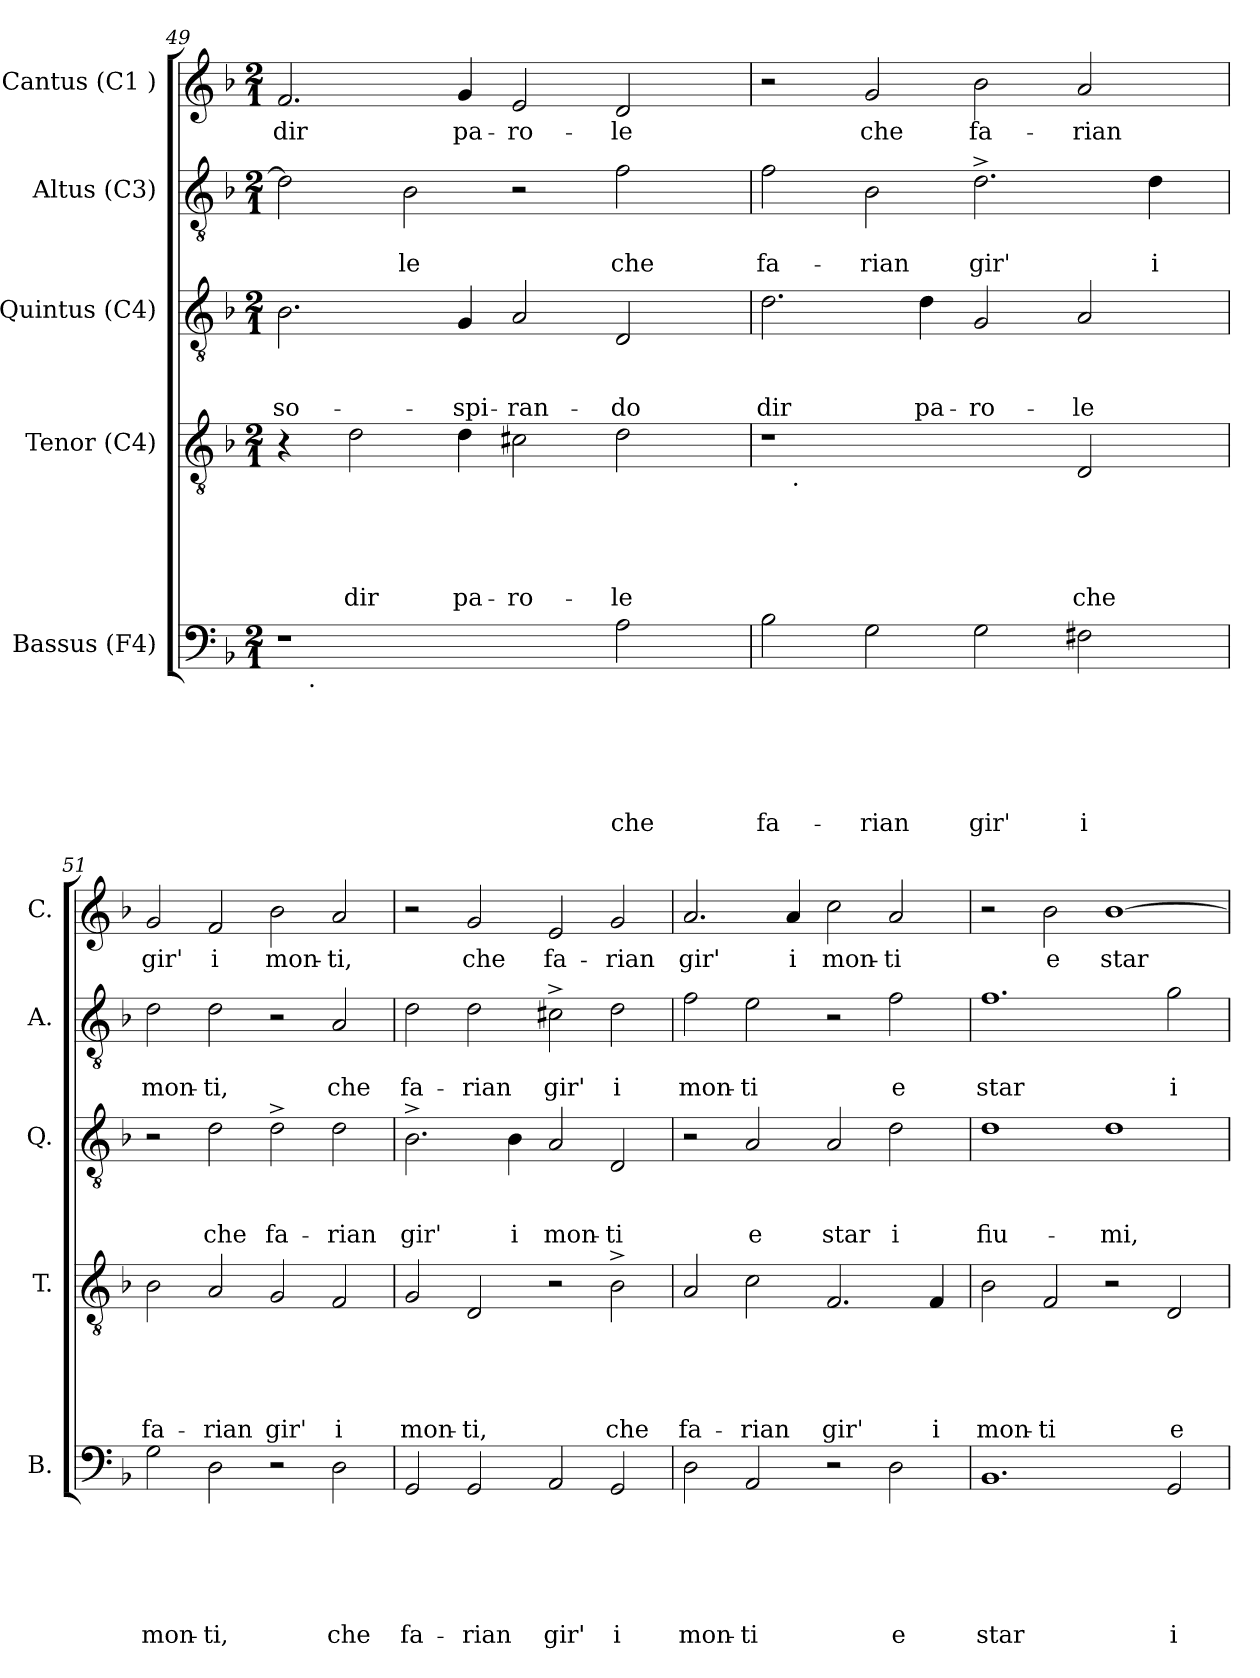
**kern	**text	**text	**text	**text	**text	**text	**kern	**text	**text	**text	**text	**text	**kern	**text	**text	**text	**kern	**text	**text	**kern	**text
*part5	*part5	*part5	*part5	*part5	*part5	*part5	*part4	*part4	*part4	*part4	*part4	*part4	*part3	*part3	*part3	*part3	*part2	*part2	*part2	*part1	*part1
*staff5	*staff5	*staff5	*staff5	*staff5	*staff5	*staff5	*staff4	*staff4	*staff4	*staff4	*staff4	*staff4	*staff3	*staff3	*staff3	*staff3	*staff2	*staff2	*staff2	*staff1	*staff1
*I"Bassus (F4)	*	*	*	*	*	*	*I"Tenor (C4)	*	*	*	*	*	*I"Quintus (C4)	*	*	*	*I"Altus (C3)	*	*	*I"Cantus (C1 )	*
*I'B.	*	*	*	*	*	*	*I'T.	*	*	*	*	*	*I'Q.	*	*	*	*I'A.	*	*	*I'C.	*
!!LO:LB:g=z
*clefF4	*	*	*	*	*	*	*clefGv2	*	*	*	*	*	*clefGv2	*	*	*	*clefGv2	*	*	*clefG2	*
*k[b-]	*	*	*	*	*	*	*k[b-]	*	*	*	*	*	*k[b-]	*	*	*	*k[b-]	*	*	*k[b-]	*
*F:	*	*	*	*	*	*	*F:	*	*	*	*	*	*F:	*	*	*	*F:	*	*	*F:	*
*M2/1	*	*	*	*	*	*	*M2/1	*	*	*	*	*	*M2/1	*	*	*	*M2/1	*	*	*M2/1	*
=49	=49	=49	=49	=49	=49	=49	=49	=49	=49	=49	=49	=49	=49	=49	=49	=49	=49	=49	=49	=49	=49
!	!	!	!	!	!	!	!	!	!	!	!	!	!	!	!	!LO:LY:b	!	!	!	!	!LO:LY:b
*^	*	*	*	*	*	*	*	*	*	*	*	*	*	*	*	*	*	*	*	*	*
1r	16.ryy	.	.	.	.	.	.	4r	.	.	.	.	.	2.B-\	.	.	so-	2d\]	.	.	2.f/	dir
!	!LO:TX:b:t=.	!	!	!	!	!	!	!	!	!	!	!	!	!	!	!	!	!	!	!	!	!
.	1ryy	.	.	.	.	.	.	.	.	.	.	.	.	.	.	.	.	.	.	.	.	.
!	!	!	!	!	!	!	!	!	!	!	!	!	!LO:LY:b	!	!	!	!	!	!	!	!	!
.	.	.	.	.	.	.	.	2d\	.	.	.	.	dir	.	.	.	.	.	.	.	.	.
!	!	!	!	!	!	!	!	!	!	!	!	!	!	!	!	!	!	!	!	!LO:LY:b	!	!
.	.	.	.	.	.	.	.	.	.	.	.	.	.	.	.	.	.	2B-\	.	-le	.	.
!	!	!	!	!	!	!	!	!	!	!	!	!	!LO:LY:b	!	!	!	!LO:LY:b	!	!	!	!	!LO:LY:b
.	.	.	.	.	.	.	.	4d\	.	.	.	.	pa-	4G/	.	.	-spi-	.	.	.	4g/	pa-
!	!	!	!	!	!	!	!	!	!	!	!	!	!LO:LY:b	!	!	!	!LO:LY:b	!	!	!	!	!LO:LY:b
2ryy	.	.	.	.	.	.	.	2c#X\	.	.	.	.	-ro-	2A/	.	.	-ran-	2r	.	.	2e/	-ro-
.	2ryy	.	.	.	.	.	.	.	.	.	.	.	.	.	.	.	.	.	.	.	.	.
!	!	!	!	!	!	!	!LO:LY:b	!	!	!	!	!	!LO:LY:b	!	!	!	!LO:LY:b	!	!	!LO:LY:b	!	!LO:LY:b
2A\	.	.	.	.	.	.	che	2d\	.	.	.	.	-le	2D/	.	.	-do	2f\	.	che	2d/	-le
.	4ryy	.	.	.	.	.	.	.	.	.	.	.	.	.	.	.	.	.	.	.	.	.
.	8ryy	.	.	.	.	.	.	.	.	.	.	.	.	.	.	.	.	.	.	.	.	.
.	32ryy	.	.	.	.	.	.	.	.	.	.	.	.	.	.	.	.	.	.	.	.	.
=50	=50	=50	=50	=50	=50	=50	=50	=50	=50	=50	=50	=50	=50	=50	=50	=50	=50	=50	=50	=50	=50	=50
!	!	!	!	!	!	!	!LO:LY:b	!	!	!	!	!	!	!	!	!	!LO:LY:b	!	!	!LO:LY:b	!	!
*v	*v	*	*	*	*	*	*	*^	*	*	*	*	*	*	*	*	*	*	*	*	*	*
2B-\	.	.	.	.	.	fa-	1r	16.ryy	.	.	.	.	.	2.d\	.	.	dir	2f\	.	fa-	2r	.
!	!	!	!	!	!	!	!	!LO:TX:b:t=.	!	!	!	!	!	!	!	!	!	!	!	!	!	!
.	.	.	.	.	.	.	.	1ryy	.	.	.	.	.	.	.	.	.	.	.	.	.	.
!	!	!	!	!	!	!LO:LY:b	!	!	!	!	!	!	!	!	!	!	!	!	!	!LO:LY:b	!	!LO:LY:b
2G\	.	.	.	.	.	-rian	.	.	.	.	.	.	.	.	.	.	.	2B-\	.	-rian	2g/	che
!	!	!	!	!	!	!	!	!	!	!	!	!	!	!	!	!	!LO:LY:b	!	!	!	!	!
.	.	.	.	.	.	.	.	.	.	.	.	.	.	4d\	.	.	pa-	.	.	.	.	.
!	!	!	!	!	!	!LO:LY:b	!	!	!	!	!	!	!	!	!	!	!LO:LY:b	!	!	!LO:LY:b	!	!LO:LY:b
2G\	.	.	.	.	.	gir'	2ryy	.	.	.	.	.	.	2G/	.	.	-ro-	2.d^>\	.	gir'	2b-\	fa-
.	.	.	.	.	.	.	.	2ryy	.	.	.	.	.	.	.	.	.	.	.	.	.	.
!	!	!	!	!	!	!LO:LY:b	!	!	!	!	!	!	!LO:LY:b	!	!	!	!LO:LY:b	!	!	!	!	!LO:LY:b
2F#X\	.	.	.	.	.	i	2D/	.	.	.	.	.	che	2A/	.	.	-le	.	.	.	2a/	-rian
.	.	.	.	.	.	.	.	4ryy	.	.	.	.	.	.	.	.	.	.	.	.	.	.
!	!	!	!	!	!	!	!	!	!	!	!	!	!	!	!	!	!	!	!	!LO:LY:b	!	!
.	.	.	.	.	.	.	.	.	.	.	.	.	.	.	.	.	.	4d\	.	i	.	.
.	.	.	.	.	.	.	.	8ryy	.	.	.	.	.	.	.	.	.	.	.	.	.	.
.	.	.	.	.	.	.	.	32ryy	.	.	.	.	.	.	.	.	.	.	.	.	.	.
=51	=51	=51	=51	=51	=51	=51	=51	=51	=51	=51	=51	=51	=51	=51	=51	=51	=51	=51	=51	=51	=51	=51
!	!	!	!	!	!	!LO:LY:b	!	!	!	!	!	!	!LO:LY:b	!	!	!	!	!	!	!LO:LY:b	!	!LO:LY:b
*	*	*	*	*	*	*	*v	*v	*	*	*	*	*	*	*	*	*	*	*	*	*	*
2G\	.	.	.	.	.	mon-	2B-\	.	.	.	.	fa-	2r	.	.	.	2d\	.	mon-	2g/	gir'
!	!	!	!	!	!	!LO:LY:b	!	!	!	!	!	!LO:LY:b	!	!	!	!LO:LY:b	!	!	!LO:LY:b	!	!LO:LY:b
2D\	.	.	.	.	.	-ti,	2A/	.	.	.	.	-rian	2d\	.	.	che	2d\	.	-ti,	2f/	i
!	!	!	!	!	!	!	!	!	!	!	!	!LO:LY:b	!	!	!	!LO:LY:b	!	!	!	!	!LO:LY:b
2r	.	.	.	.	.	.	2G/	.	.	.	.	gir'	2d^>\	.	.	fa-	2r	.	.	2b-\	mon-
!	!	!	!	!	!	!LO:LY:b	!	!	!	!	!	!LO:LY:b	!	!	!	!LO:LY:b	!	!	!LO:LY:b	!	!LO:LY:b
2D\	.	.	.	.	.	che	2F/	.	.	.	.	i	2d\	.	.	-rian	2A/	.	che	2a/	-ti,
=52	=52	=52	=52	=52	=52	=52	=52	=52	=52	=52	=52	=52	=52	=52	=52	=52	=52	=52	=52	=52	=52
!	!	!	!	!	!	!LO:LY:b	!	!	!	!	!	!LO:LY:b	!	!	!	!LO:LY:b	!	!	!LO:LY:b	!	!
2GG/	.	.	.	.	.	fa-	2G/	.	.	.	.	mon-	2.B-^>\	.	.	gir'	2d\	.	fa-	2r	.
!	!	!	!	!	!	!LO:LY:b	!	!	!	!	!	!LO:LY:b	!	!	!	!	!	!	!LO:LY:b	!	!LO:LY:b
2GG/	.	.	.	.	.	-rian	2D/	.	.	.	.	-ti,	.	.	.	.	2d\	.	-rian	2g/	che
!	!	!	!	!	!	!	!	!	!	!	!	!	!	!	!	!LO:LY:b	!	!	!	!	!
.	.	.	.	.	.	.	.	.	.	.	.	.	4B-\	.	.	i	.	.	.	.	.
!	!	!	!	!	!	!LO:LY:b	!	!	!	!	!	!	!	!	!	!LO:LY:b	!	!	!LO:LY:b	!	!LO:LY:b
2AA/	.	.	.	.	.	gir'	2r	.	.	.	.	.	2A/	.	.	mon-	2c#X^>\	.	gir'	2e/	fa-
!	!	!	!	!	!	!LO:LY:b	!	!	!	!	!	!LO:LY:b	!	!	!	!LO:LY:b	!	!	!LO:LY:b	!	!LO:LY:b
2GG/	.	.	.	.	.	i	2B-^>\	.	.	.	.	che	2D/	.	.	-ti	2d\	.	i	2g/	-rian
!!LO:LB:g=z
=53	=53	=53	=53	=53	=53	=53	=53	=53	=53	=53	=53	=53	=53	=53	=53	=53	=53	=53	=53	=53	=53
!	!	!	!	!	!	!LO:LY:b	!	!	!	!	!	!LO:LY:b	!	!	!	!	!	!	!LO:LY:b	!	!LO:LY:b
2D\	.	.	.	.	.	mon-	2A/	.	.	.	.	fa-	2r	.	.	.	2f\	.	mon-	2.a/	gir'
!	!	!	!	!	!	!LO:LY:b	!	!	!	!	!	!LO:LY:b	!	!	!	!LO:LY:b	!	!	!LO:LY:b	!	!
2AA/	.	.	.	.	.	-ti	2c\	.	.	.	.	-rian	2A/	.	.	e	2e\	.	-ti	.	.
!	!	!	!	!	!	!	!	!	!	!	!	!	!	!	!	!	!	!	!	!	!LO:LY:b
.	.	.	.	.	.	.	.	.	.	.	.	.	.	.	.	.	.	.	.	4a/	i
!	!	!	!	!	!	!	!	!	!	!	!	!LO:LY:b	!	!	!	!LO:LY:b	!	!	!	!	!LO:LY:b
2r	.	.	.	.	.	.	2.F/	.	.	.	.	gir'	2A/	.	.	star	2r	.	.	2cc\	mon-
!	!	!	!	!	!	!LO:LY:b	!	!	!	!	!	!	!	!	!	!LO:LY:b	!	!	!LO:LY:b	!	!LO:LY:b
2D\	.	.	.	.	.	e	.	.	.	.	.	.	2d\	.	.	i	2f\	.	e	2a/	-ti
!	!	!	!	!	!	!	!	!	!	!	!	!LO:LY:b	!	!	!	!	!	!	!	!	!
.	.	.	.	.	.	.	4F/	.	.	.	.	i	.	.	.	.	.	.	.	.	.
=54	=54	=54	=54	=54	=54	=54	=54	=54	=54	=54	=54	=54	=54	=54	=54	=54	=54	=54	=54	=54	=54
!	!	!	!	!	!	!LO:LY:b	!	!	!	!	!	!LO:LY:b	!	!	!	!LO:LY:b	!	!	!LO:LY:b	!	!
1.BB-	.	.	.	.	.	star	2B-\	.	.	.	.	mon-	1d	.	.	fiu-	1.f	.	star	2r	.
!	!	!	!	!	!	!	!	!	!	!	!	!LO:LY:b	!	!	!	!	!	!	!	!	!LO:LY:b
.	.	.	.	.	.	.	2F/	.	.	.	.	-ti	.	.	.	.	.	.	.	2b-\	e
!	!	!	!	!	!	!	!	!	!	!	!	!	!	!	!	!LO:LY:b	!	!	!	!	!LO:LY:b
.	.	.	.	.	.	.	2r	.	.	.	.	.	1d	.	.	-mi,	.	.	.	[>1b-	star
!	!	!	!	!	!	!LO:LY:b	!	!	!	!	!	!LO:LY:b	!	!	!	!	!	!	!LO:LY:b	!	!
2GG/	.	.	.	.	.	i	2D/	.	.	.	.	e	.	.	.	.	2g\	.	i	.	.
=	=	=	=	=	=	=	=	=	=	=	=	=	=	=	=	=	=	=	=	=	=
*-	*-	*-	*-	*-	*-	*-	*-	*-	*-	*-	*-	*-	*-	*-	*-	*-	*-	*-	*-	*-	*-
